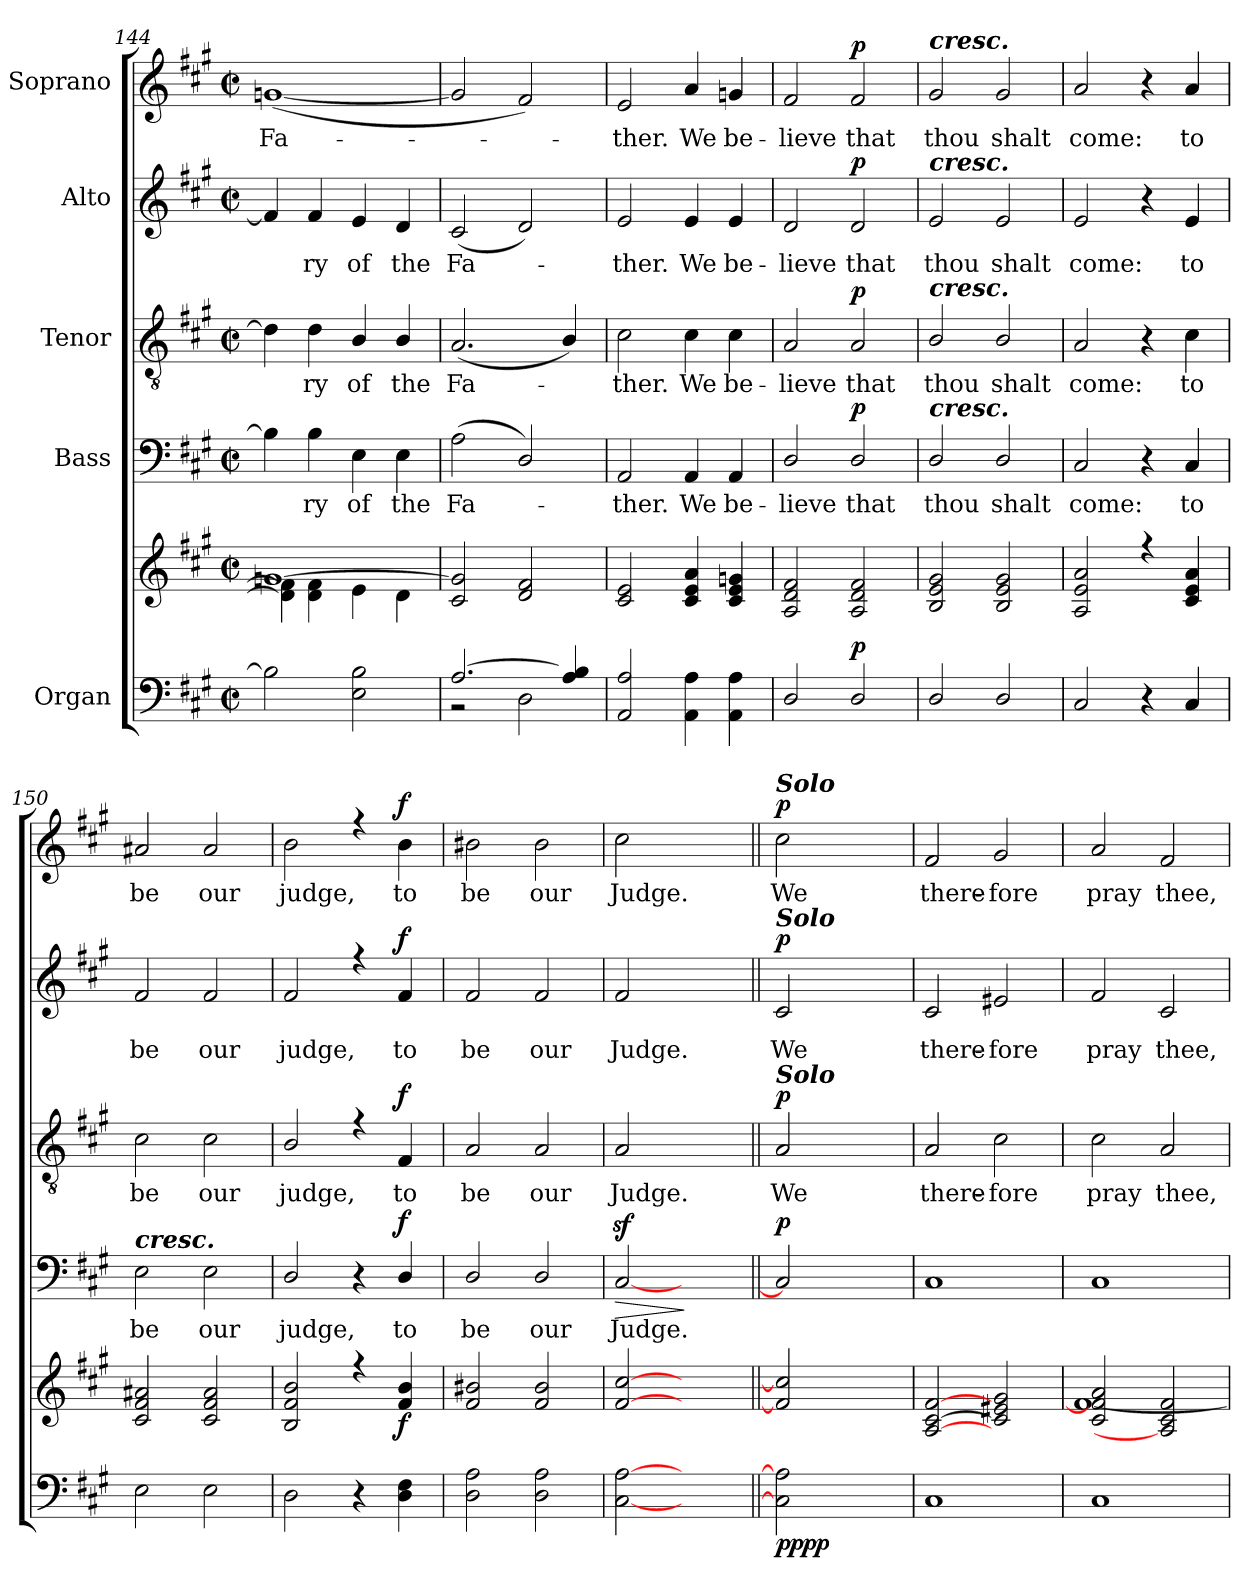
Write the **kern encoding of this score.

**kern	**kern	**dynam	**kern	**text	**dynam	**kern	**text	**dynam	**kern	**text	**dynam	**kern	**text	**dynam
*part5	*part5	*part5	*part4	*part4	*part4	*part3	*part3	*part3	*part2	*part2	*part2	*part1	*part1	*part1
*staff6	*staff5	*staff5/6	*staff4	*staff4	*staff4	*staff3	*staff3	*staff3	*staff2	*staff2	*staff2	*staff1	*staff1	*staff1
*I"Organ	*	*	*I"Bass	*	*	*I"Tenor	*	*	*I"Alto	*	*	*I"Soprano	*	*
*clefF4	*clefG2	*	*clefF4	*	*	*clefGv2	*	*	*clefG2	*	*	*clefG2	*	*
*k[f#c#g#]	*k[f#c#g#]	*	*k[f#c#g#]	*	*	*k[f#c#g#]	*	*	*k[f#c#g#]	*	*	*k[f#c#g#]	*	*
*A:	*A:	*	*A:	*	*	*A:	*	*	*A:	*	*	*A:	*	*
*M2/2	*M2/2	*	*M2/2	*	*	*M2/2	*	*	*M2/2	*	*	*M2/2	*	*
*met(c|)	*met(c|)	*	*met(c|)	*	*	*met(c|)	*	*	*met(c|)	*	*	*met(c|)	*	*
=144	=144	=144	=144	=144	=144	=144	=144	=144	=144	=144	=144	=144	=144	=144
*^	*^	*	*	*	*	*	*	*	*	*	*	*	*	*
!	!	!	!	!	!	!	!	!	!	!	!	!	!	!	!LO:LY:b	!
2B\]	1ryy	[1gn	4d\] 4f#\]	.	4B\]	.	.	4d\]	.	.	4f#/]	.	.	(<[1gn	Fa-	.
!	!	!	!	!	!	!LO:LY:b	!	!	!LO:LY:b	!	!	!LO:LY:b	!	!	!	!
.	.	.	4d\ 4f#\	.	4B\	ry	.	4d\	ry	.	4f#/	ry	.	.	.	.
!	!	!	!	!	!	!LO:LY:b	!	!	!LO:LY:b	!	!	!LO:LY:b	!	!	!	!
2E\ 2B\	.	.	4e\	.	4E\	of	.	4B/	of	.	4e/	of	.	.	.	.
!	!	!	!	!	!	!LO:LY:b	!	!	!LO:LY:b	!	!	!LO:LY:b	!	!	!	!
.	.	.	4d\	.	4E\	the	.	4B/	the	.	4d/	the	.	.	.	.
=145	=145	=145	=145	=145	=145	=145	=145	=145	=145	=145	=145	=145	=145	=145	=145	=145
!	!	!	!	!	!	!LO:LY:b	!	!	!LO:LY:b	!	!	!LO:LY:b	!	!	!	!
[2.A/	2r	2c#/ 2g/]	2ryy	.	(>2A\	Fa-	.	(<2.A/	Fa-	.	(<2c#/	Fa-	.	2g/]	.	.
.	2D\	2d/ 2f#/	2ryy	.	2D/)	.	.	.	.	.	2d/)	.	.	2f#/)	.	.
4A/] 4B/	.	.	.	.	.	.	.	4B/)	.	.	.	.	.	.	.	.
=146	=146	=146	=146	=146	=146	=146	=146	=146	=146	=146	=146	=146	=146	=146	=146	=146
!	!	!	!	!	!	!LO:LY:b	!	!	!LO:LY:b	!	!	!LO:LY:b	!	!	!LO:LY:b	!
2AA/ 2A/	1ryy	2c#/ 2e/	2ryy	.	2AA/	ther.	.	2c#\	ther.	.	2e/	ther.	.	2e/	ther.	.
!	!	!	!	!	!	!LO:LY:b	!	!	!LO:LY:b	!	!	!LO:LY:b	!	!	!LO:LY:b	!
4AA\ 4A\	.	4c#/ 4e/ 4a/	2ryy	.	4AA/	We	.	4c#\	We	.	4e/	We	.	4a/	We	.
!	!	!	!	!	!	!LO:LY:b	!	!	!LO:LY:b	!	!	!LO:LY:b	!	!	!LO:LY:b	!
4AA\ 4A\	.	4c#/ 4e/ 4gn/	.	.	4AA/	be-	.	4c#\	be-	.	4e/	be-	.	4gn/	be-	.
=147	=147	=147	=147	=147	=147	=147	=147	=147	=147	=147	=147	=147	=147	=147	=147	=147
!	!	!	!	!	!	!LO:LY:b	!	!	!LO:LY:b	!	!	!LO:LY:b	!	!	!LO:LY:b	!
2D/	2ryy	2A/ 2d/ 2f#/	1ryy	.	2D/	-lieve	.	2A/	-lieve	.	2d/	-lieve	.	2f#/	-lieve	.
!	!	!	!	!LO:DY:b	!	!LO:LY:b	!LO:DY:b	!	!LO:LY:b	!LO:DY:b	!	!LO:LY:b	!LO:DY:b	!	!LO:LY:b	!LO:DY:b
2D/	2ryy	2A/ 2d/ 2f#/	.	p	2D/	that	p	2A/	that	p	2d/	that	p	2f#/	that	p
=148	=148	=148	=148	=148	=148	=148	=148	=148	=148	=148	=148	=148	=148	=148	=148	=148
!	!	!	!	!	!	!	!	!	!	!	!	!	!	!LO:TX:a:Bi:t=cresc.	!	!
!	!	!	!	!	!	!	!	!	!	!	!LO:TX:a:Bi:t=cresc.	!	!	!	!	!
!	!	!	!	!	!	!	!	!LO:TX:a:Bi:t=cresc.	!	!	!	!	!	!	!	!
!	!	!	!	!	!LO:TX:a:Bi:t=cresc.	!	!	!	!	!	!	!	!	!	!	!
!	!	!	!	!	!	!LO:LY:b	!	!	!LO:LY:b	!	!	!LO:LY:b	!	!	!LO:LY:b	!
2D/	2ryy	2B/ 2e/ 2g#/	1ryy	.	2D/	thou	.	2B/	thou	.	2e/	thou	.	2g#/	thou	.
!	!	!	!	!	!	!LO:LY:b	!	!	!LO:LY:b	!	!	!LO:LY:b	!	!	!LO:LY:b	!
2D/	2ryy	2B/ 2e/ 2g#/	.	.	2D/	shalt	.	2B/	shalt	.	2e/	shalt	.	2g#/	shalt	.
=149	=149	=149	=149	=149	=149	=149	=149	=149	=149	=149	=149	=149	=149	=149	=149	=149
!	!	!	!	!	!	!LO:LY:b	!	!	!LO:LY:b	!	!	!LO:LY:b	!	!	!LO:LY:b	!
2C#/	2ryy	2A/ 2e/ 2a/	1ryy	.	2C#/	come:	.	2A/	come:	.	2e/	come:	.	2a/	come:	.
4r	2ryy	4r	.	.	4r	.	.	4r	.	.	4r	.	.	4r	.	.
!	!	!	!	!	!	!LO:LY:b	!	!	!LO:LY:b	!	!	!LO:LY:b	!	!	!LO:LY:b	!
4C#/	.	4c#/ 4e/ 4a/	.	.	4C#/	to	.	4c#\	to	.	4e/	to	.	4a/	to	.
*v	*v	*	*	*	*	*	*	*	*	*	*	*	*	*	*	*
!!LO:PB:g=z
=150	=150	=150	=150	=150	=150	=150	=150	=150	=150	=150	=150	=150	=150	=150	=150
!	!	!	!	!	!	!	!	!	!	!	!	!	!LO:TX:a:Bi:t=cresc.	!	!
!	!	!	!	!	!	!	!	!	!	!LO:TX:a:Bi:t=cresc.	!	!	!	!	!
!	!	!	!	!	!	!	!LO:TX:a:Bi:t=cresc.	!	!	!	!	!	!	!	!
!	!	!	!	!LO:TX:a:Bi:t=cresc.	!	!	!	!	!	!	!	!	!	!	!
!	!	!	!	!	!LO:LY:b	!	!	!LO:LY:b	!	!	!LO:LY:b	!	!	!LO:LY:b	!
*	*	*	*	*	*	*	*^	*	*	*^	*	*	*^	*	*
2E\	2c#/ 2f#/ 2a#X/	1ryy	.	2E\	be	.	2c#\	1ryy	be	.	2f#/	1ryy	be	.	2a#X/	1ryy	be	.
!	!	!	!	!	!LO:LY:b	!	!	!	!LO:LY:b	!	!	!	!LO:LY:b	!	!	!	!LO:LY:b	!
2E\	2c#/ 2f#/ 2a#/	.	.	2E\	our	.	2c#\	.	our	.	2f#/	.	our	.	2a#/	.	our	.
=151	=151	=151	=151	=151	=151	=151	=151	=151	=151	=151	=151	=151	=151	=151	=151	=151	=151	=151
!	!	!	!	!	!LO:LY:b	!	!	!	!LO:LY:b	!	!	!	!LO:LY:b	!	!	!	!LO:LY:b	!
2D\	2B/ 2f#/ 2b/	1ryy	.	2D/	judge,	.	2B/	1ryy	judge,	.	2f#/	1ryy	judge,	.	2b\	1ryy	judge,	.
4r	4r	.	.	4r	.	.	4r	.	.	.	4r	.	.	.	4r	.	.	.
!	!	!	!LO:DY:b	!	!LO:LY:b	!LO:DY:b	!	!	!LO:LY:b	!LO:DY:b	!	!	!LO:LY:b	!LO:DY:b	!	!	!LO:LY:b	!LO:DY:b
4D\ 4F#\	4f#/ 4b/	.	f	4D/	to	f	4F#/	.	to	f	4f#/	.	to	f	4b\	.	to	f
=152	=152	=152	=152	=152	=152	=152	=152	=152	=152	=152	=152	=152	=152	=152	=152	=152	=152	=152
!	!	!	!	!	!LO:LY:b	!	!	!	!LO:LY:b	!	!	!	!LO:LY:b	!	!	!	!LO:LY:b	!
2D\ 2A\	2f#/ 2b#X/	1ryy	.	2D/	be	.	2A/	1ryy	be	.	2f#/	1ryy	be	.	2b#X\	1ryy	be	.
!	!	!	!	!	!LO:LY:b	!	!	!	!LO:LY:b	!	!	!	!LO:LY:b	!	!	!	!LO:LY:b	!
2D\ 2A\	2f#/ 2b#/	.	.	2D/	our	.	2A/	.	our	.	2f#/	.	our	.	2b#\	.	our	.
=153	=153	=153	=153	=153	=153	=153	=153	=153	=153	=153	=153	=153	=153	=153	=153	=153	=153	=153
!	!	!	!	!	!LO:LY:b	!LO:HP:b	!	!	!LO:LY:b	!	!	!	!LO:LY:b	!	!	!	!LO:LY:b	!
[2C#\ [2A\	[2f#/ [2cc#/	1ryy	.	[2C#z</	Judge.	>	2A/	2ryy	Judge.	.	2f#/	2ryy	Judge.	.	2cc#\	2ryy	Judge.	.
2ryy	2ryy	.	.	2ryy	.	]	2ryy	2ryy	.	.	2ryy	2ryy	.	.	2ryy	2ryy	.	.
=154||	=154||	=154||	=154||	=154||	=154||	=154||	=154||	=154||	=154||	=154||	=154||	=154||	=154||	=154||	=154||	=154||	=154||	=154||
!	!	!	!	!	!	!	!	!	!	!	!	!	!	!	!LO:TX:a:Bi:t=Solo	!	!	!
!	!	!	!	!	!	!	!	!	!	!	!LO:TX:a:Bi:t=Solo	!	!	!	!	!	!	!
!	!	!	!	!	!	!	!LO:TX:a:Bi:t=Solo	!	!	!	!	!	!	!	!	!	!	!
!	!	!	!LO:DY:b=2	!	!	!	!	!	!LO:LY:b	!	!	!	!LO:LY:b	!	!	!	!LO:LY:b	!
!	!	!	!LO:DY:n=1:b	!	!	!LO:DY:b	!	!	!	!LO:DY:b	!	!	!	!LO:DY:b	!	!	!	!LO:DY:b
2C#\] 2A\]	2f#/] 2cc#/]	1ryy	pp pp	2C#/]	.	p	2A/	2ryy	We	p	2c#/	2ryy	We	p	2cc#\	2ryy	We	p
2ryy	2ryy	.	.	2ryy	.	.	2ryy	2ryy	.	.	2ryy	2ryy	.	.	2ryy	2ryy	.	.
=155	=155	=155	=155	=155	=155	=155	=155	=155	=155	=155	=155	=155	=155	=155	=155	=155	=155	=155
!	!	!	!	!	!	!	!	!	!LO:LY:b	!	!	!	!LO:LY:b	!	!	!	!LO:LY:b	!
1C#	[2A/ [2c#/ [2f#/	1ryy	.	1C#	.	.	2A/	1ryy	there-	.	2c#/	1ryy	there-	.	2f#/	1ryy	there-	.
!	!	!	!	!	!	!	!	!	!LO:LY:b	!	!	!	!LO:LY:b	!	!	!	!LO:LY:b	!
.	2c#/] 2e#X/ 2g#/	.	.	.	.	.	2c#\	.	-fore	.	2e#X/	.	-fore	.	2g#/	.	-fore	.
=156	=156	=156	=156	=156	=156	=156	=156	=156	=156	=156	=156	=156	=156	=156	=156	=156	=156	=156
!	!	!	!	!	!	!	!	!	!LO:LY:b	!	!	!	!LO:LY:b	!	!	!	!LO:LY:b	!
1C#	2c#/ 2f#/] 2a/	[1f#	.	1C#	.	.	2c#\	1ryy	pray	.	2f#/	1ryy	pray	.	2a/	1ryy	pray	.
!	!	!	!	!	!	!	!	!	!LO:LY:b	!	!	!	!LO:LY:b	!	!	!	!LO:LY:b	!
.	2A/] 2c#/ 2f#/	.	.	.	.	.	2A/	.	thee,	.	2c#/	.	thee,	.	2f#/	.	thee,	.
*	*	*	*	*	*	*	*v	*v	*	*	*	*	*	*	*v	*v	*	*
*	*v	*v	*	*	*	*	*	*	*	*v	*v	*	*	*	*	*
=	=	=	=	=	=	=	=	=	=	=	=	=	=	=
*-	*-	*-	*-	*-	*-	*-	*-	*-	*-	*-	*-	*-	*-	*-
